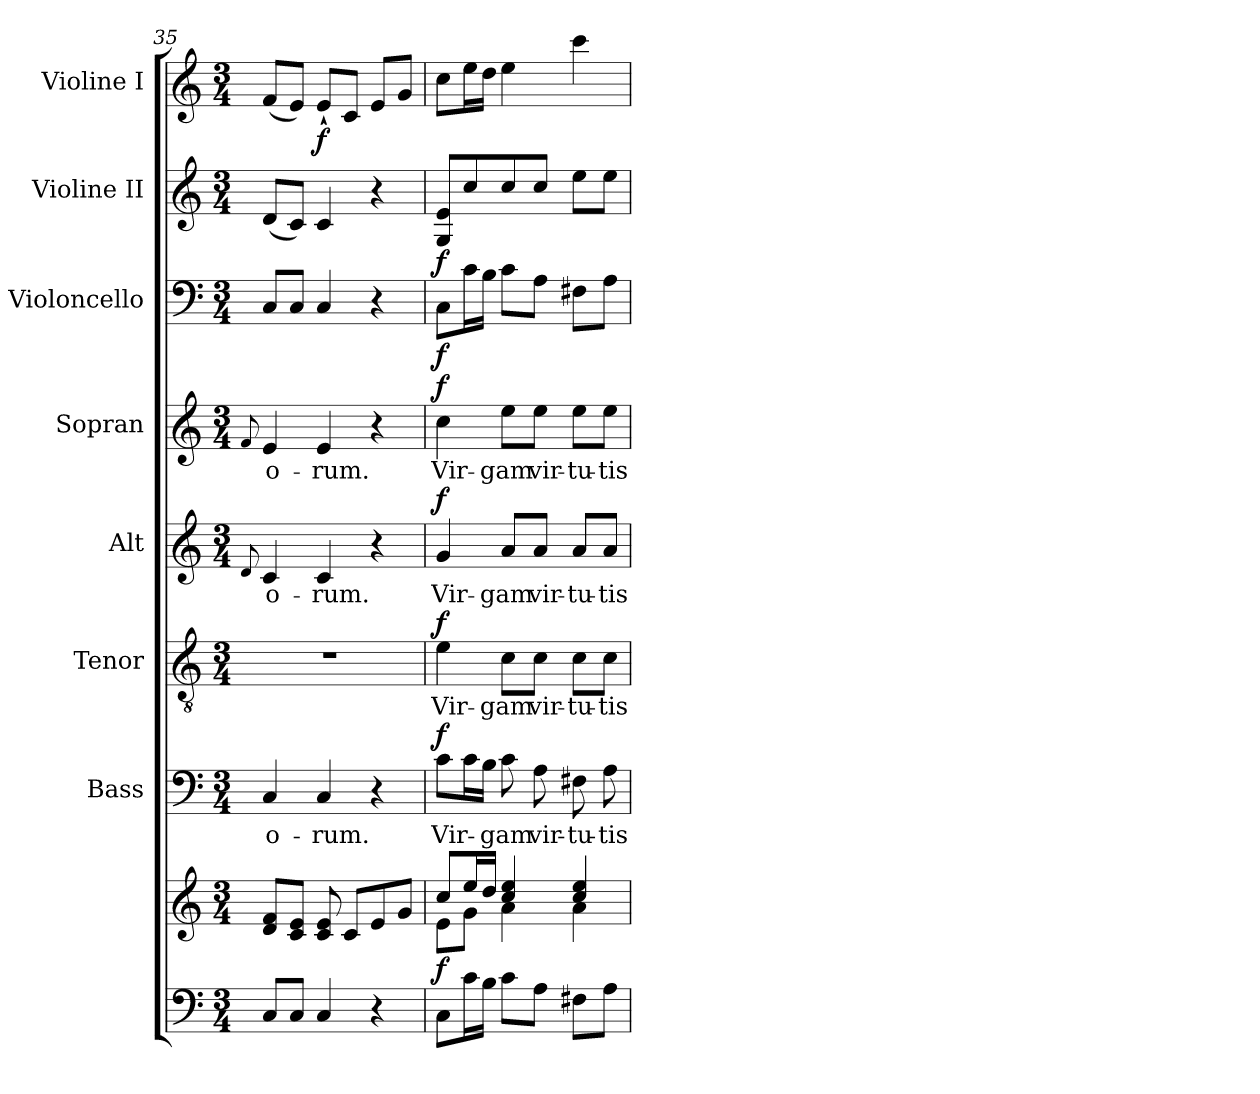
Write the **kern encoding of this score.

**kern	**kern	**dynam	**kern	**text	**dynam	**kern	**text	**dynam	**kern	**text	**dynam	**kern	**text	**dynam	**kern	**dynam	**kern	**dynam	**kern	**dynam
*part8	*part8	*part8	*part7	*part7	*part7	*part6	*part6	*part6	*part5	*part5	*part5	*part4	*part4	*part4	*part3	*part3	*part2	*part2	*part1	*part1
*staff9	*staff8	*staff8/9	*staff7	*staff7	*staff7	*staff6	*staff6	*staff6	*staff5	*staff5	*staff5	*staff4	*staff4	*staff4	*staff3	*staff3	*staff2	*staff2	*staff1	*staff1
*	*	*	*I"Bass	*	*	*I"Tenor	*	*	*I"Alt	*	*	*I"Sopran	*	*	*I"Violoncello	*	*I"Violine II	*	*I"Violine I	*
*	*	*	*I'B.	*	*	*I'T.	*	*	*I'A.	*	*	*I'S.	*	*	*I'Vc.	*	*I'Vl. II	*	*I'Vl. I	*
*clefF4	*clefG2	*	*clefF4	*	*	*clefGv2	*	*	*clefG2	*	*	*clefG2	*	*	*clefF4	*	*clefG2	*	*clefG2	*
*	*	*	*	*	*	*	*	*	*	*	*	*	*	*	*ITrd7c12	*	*	*	*	*
*k[]	*k[]	*	*k[]	*	*	*k[]	*	*	*k[]	*	*	*k[]	*	*	*k[]	*	*k[]	*	*k[]	*
*C:	*C:	*	*C:	*	*	*C:	*	*	*C:	*	*	*C:	*	*	*C:	*	*C:	*	*C:	*
*M3/4	*M3/4	*	*M3/4	*	*	*M3/4	*	*	*M3/4	*	*	*M3/4	*	*	*M3/4	*	*M3/4	*	*M3/4	*
=35	=35	=35	=35	=35	=35	=35	=35	=35	=35	=35	=35	=35	=35	=35	=35	=35	=35	=35	=35	=35
.	.	.	.	.	.	.	.	.	8qqd/	.	.	8qqf/	.	.	.	.	.	.	.	.
!	!	!	!	!LO:LY:b	!	!	!	!	!	!LO:LY:b	!	!	!LO:LY:b	!	!	!	!	!	!	!
8C/L	8d/ 8f/L	.	4C/	-o-	.	2.r	.	.	4c/	-o-	.	4e/	-o-	.	8CC/L	.	(<8d/L	.	(<8f/L	.
8C/J	8c/ 8e/J	.	.	.	.	.	.	.	.	.	.	.	.	.	8CC/J	.	8c/J)	.	8e/J)	.
!	!	!	!	!LO:LY:b	!	!	!	!	!	!LO:LY:b	!	!	!LO:LY:b	!	!	!	!	!	!	!LO:DY:b
4C/	8c/ 8e/	.	4C/	-rum.	.	.	.	.	4c/	-rum.	.	4e/	-rum.	.	4CC/	.	4c/	.	8e`</L	f
.	8c/L	.	.	.	.	.	.	.	.	.	.	.	.	.	.	.	.	.	8c/J	.
4r	8e/	.	4r	.	.	.	.	.	4r	.	.	4r	.	.	4r	.	4r	.	8e/L	.
.	8g/J	.	.	.	.	.	.	.	.	.	.	.	.	.	.	.	.	.	8g/J	.
=36	=36	=36	=36	=36	=36	=36	=36	=36	=36	=36	=36	=36	=36	=36	=36	=36	=36	=36	=36	=36
*	*^	*	*	*	*	*	*	*	*	*	*	*	*	*	*	*	*	*	*	*
!	!	!	!LO:DY:b	!	!LO:LY:b	!LO:DY:a	!	!LO:LY:b	!LO:DY:a	!	!LO:LY:b	!LO:DY:a	!	!LO:LY:b	!LO:DY:a	!	!LO:DY:b	!	!LO:DY:b	!	!
8C\L	8cc/L	8e\L	f	8c\L	Vir-	f	4e\	Vir-	f	4g/	Vir-	f	4cc\	Vir-	f	8CC\L	f	8G/ 8e/L	f	8cc\L	.
16c\L	16ee/L	8g\J	.	16c\L	.	.	.	.	.	.	.	.	.	.	.	16C\L	.	8cc/	.	16ee\L	.
16B\JJ	16dd/JJ	.	.	16B\JJ	.	.	.	.	.	.	.	.	.	.	.	16BB\JJ	.	.	.	16dd\JJ	.
!	!	!	!	!	!LO:LY:b	!	!	!LO:LY:b	!	!	!LO:LY:b	!	!	!LO:LY:b	!	!	!	!	!	!	!
8c\L	4cc/ 4ee/	4a\	.	8c\	-gam	.	8c\L	-gam	.	8a/L	-gam	.	8ee\L	-gam	.	8C\L	.	8cc/	.	4ee\	.
!	!	!	!	!	!LO:LY:b	!	!	!LO:LY:b	!	!	!LO:LY:b	!	!	!LO:LY:b	!	!	!	!	!	!	!
8A\J	.	.	.	8A\	vir-	.	8c\J	vir-	.	8a/J	vir-	.	8ee\J	vir-	.	8AA\J	.	8cc/J	.	.	.
!	!	!	!	!	!LO:LY:b	!	!	!LO:LY:b	!	!	!LO:LY:b	!	!	!LO:LY:b	!	!	!	!	!	!	!
8F#X\L	4cc/ 4ee/	4a\	.	8F#X\	-tu-	.	8c\L	-tu-	.	8a/L	-tu-	.	8ee\L	-tu-	.	8FF#X\L	.	8ee\L	.	4ccc\	.
!	!	!	!	!	!LO:LY:b	!	!	!LO:LY:b	!	!	!LO:LY:b	!	!	!LO:LY:b	!	!	!	!	!	!	!
8A\J	.	.	.	8A\	-tis	.	8c\J	-tis	.	8a/J	-tis	.	8ee\J	-tis	.	8AA\J	.	8ee\J	.	.	.
*	*v	*v	*	*	*	*	*	*	*	*	*	*	*	*	*	*	*	*	*	*	*
=	=	=	=	=	=	=	=	=	=	=	=	=	=	=	=	=	=	=	=	=
*-	*-	*-	*-	*-	*-	*-	*-	*-	*-	*-	*-	*-	*-	*-	*-	*-	*-	*-	*-	*-
